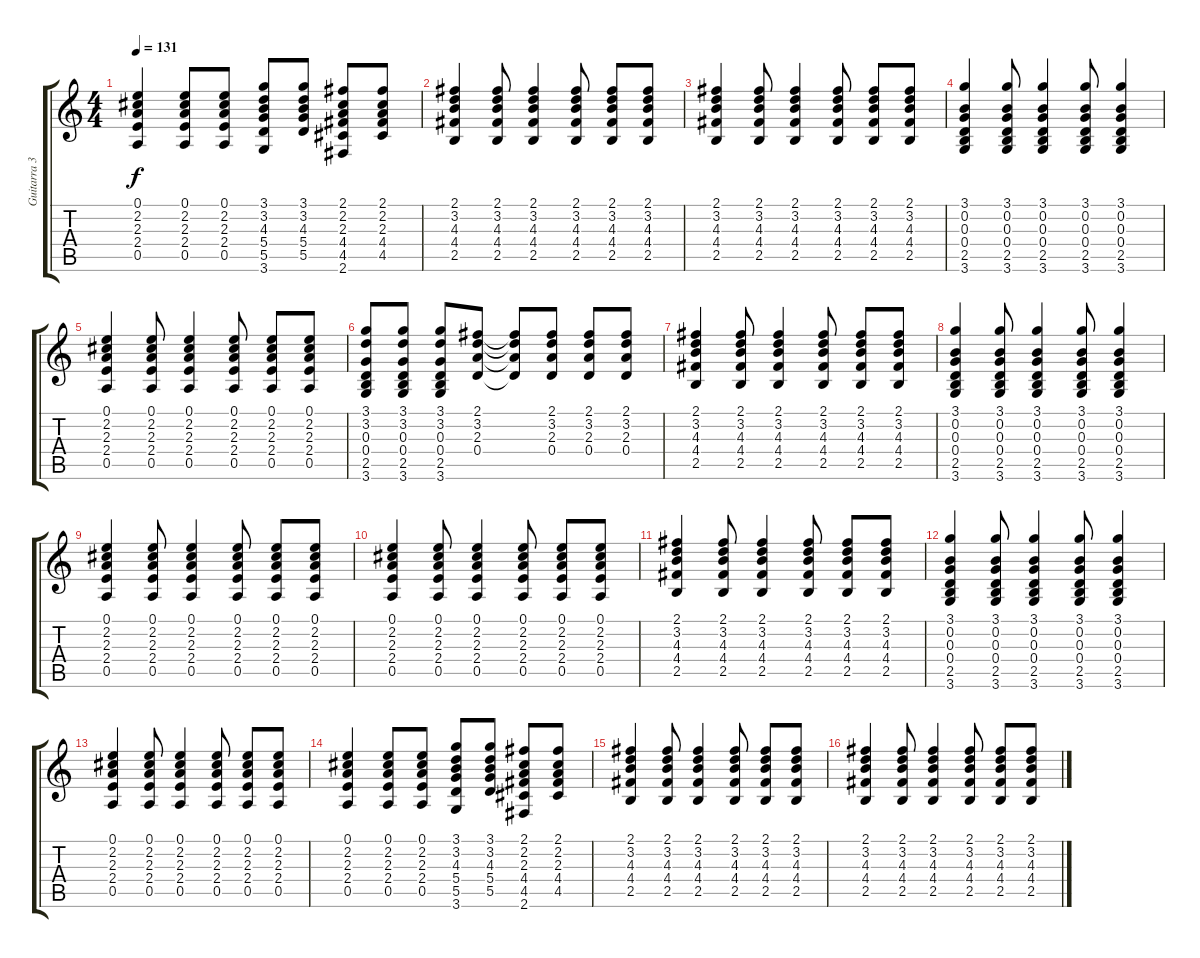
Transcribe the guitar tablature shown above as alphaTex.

\track ("Guitarra 3" "Guitarra 3") {instrument acousticguitarsteel}
\staff {score tabs}
\tuning (E4 B3 G3 D3 A2 E2) {hide}
\ts (4 4)
\tempo 131
\clef g2
\ks c
(0.1 2.2 2.3 2.4 0.5).4{dy f} (0.1 2.2 2.3 2.4 0.5).8 (0.1 2.2 2.3 2.4 0.5).8 (3.1 3.2 4.3 5.4 5.5 3.6).8 (3.1 3.2 4.3 5.4 5.5).8 (2.1 2.2 2.3 4.4 4.5 2.6).8 (2.1 2.2 2.3 4.4 4.5).8 |
(2.1 3.2 4.3 4.4 2.5).4 (2.1 3.2 4.3 4.4 2.5).8 (2.1 3.2 4.3 4.4 2.5).4 (2.1 3.2 4.3 4.4 2.5).8 (2.1 3.2 4.3 4.4 2.5).8 (2.1 3.2 4.3 4.4 2.5).8 |
(2.1 3.2 4.3 4.4 2.5).4 (2.1 3.2 4.3 4.4 2.5).8 (2.1 3.2 4.3 4.4 2.5).4 (2.1 3.2 4.3 4.4 2.5).8 (2.1 3.2 4.3 4.4 2.5).8 (2.1 3.2 4.3 4.4 2.5).8 |
(3.1 0.2 0.3 0.4 2.5 3.6).4 (3.1 0.2 0.3 0.4 2.5 3.6).8 (3.1 0.2 0.3 0.4 2.5 3.6).4 (3.1 0.2 0.3 0.4 2.5 3.6).8 (3.1 0.2 0.3 0.4 2.5 3.6).4 |
(0.1 2.2 2.3 2.4 0.5).4 (0.1 2.2 2.3 2.4 0.5).8 (0.1 2.2 2.3 2.4 0.5).4 (0.1 2.2 2.3 2.4 0.5).8 (0.1 2.2 2.3 2.4 0.5).8 (0.1 2.2 2.3 2.4 0.5).8 |
(3.1 3.2 0.3 0.4 2.5 3.6).8 (3.1 3.2 0.3 0.4 2.5 3.6).8 (3.1 3.2 0.3 0.4 2.5 3.6).8 (2.1 3.2 2.3 0.4).8 (2.1{t} 3.2{t} 2.3{t} 0.4{t}).8 (2.1 3.2 2.3 0.4).8 (2.1 3.2 2.3 0.4).8 (2.1 3.2 2.3 0.4).8 |
(2.1 3.2 4.3 4.4 2.5).4 (2.1 3.2 4.3 4.4 2.5).8 (2.1 3.2 4.3 4.4 2.5).4 (2.1 3.2 4.3 4.4 2.5).8 (2.1 3.2 4.3 4.4 2.5).8 (2.1 3.2 4.3 4.4 2.5).8 |
(3.1 0.2 0.3 0.4 2.5 3.6).4 (3.1 0.2 0.3 0.4 2.5 3.6).8 (3.1 0.2 0.3 0.4 2.5 3.6).4 (3.1 0.2 0.3 0.4 2.5 3.6).8 (3.1 0.2 0.3 0.4 2.5 3.6).4 |
(0.1 2.2 2.3 2.4 0.5).4 (0.1 2.2 2.3 2.4 0.5).8 (0.1 2.2 2.3 2.4 0.5).4 (0.1 2.2 2.3 2.4 0.5).8 (0.1 2.2 2.3 2.4 0.5).8 (0.1 2.2 2.3 2.4 0.5).8 |
(0.1 2.2 2.3 2.4 0.5).4 (0.1 2.2 2.3 2.4 0.5).8 (0.1 2.2 2.3 2.4 0.5).4 (0.1 2.2 2.3 2.4 0.5).8 (0.1 2.2 2.3 2.4 0.5).8 (0.1 2.2 2.3 2.4 0.5).8 |
(2.1 3.2 4.3 4.4 2.5).4 (2.1 3.2 4.3 4.4 2.5).8 (2.1 3.2 4.3 4.4 2.5).4 (2.1 3.2 4.3 4.4 2.5).8 (2.1 3.2 4.3 4.4 2.5).8 (2.1 3.2 4.3 4.4 2.5).8 |
(3.1 0.2 0.3 0.4 2.5 3.6).4 (3.1 0.2 0.3 0.4 2.5 3.6).8 (3.1 0.2 0.3 0.4 2.5 3.6).4 (3.1 0.2 0.3 0.4 2.5 3.6).8 (3.1 0.2 0.3 0.4 2.5 3.6).4 |
(0.1 2.2 2.3 2.4 0.5).4 (0.1 2.2 2.3 2.4 0.5).8 (0.1 2.2 2.3 2.4 0.5).4 (0.1 2.2 2.3 2.4 0.5).8 (0.1 2.2 2.3 2.4 0.5).8 (0.1 2.2 2.3 2.4 0.5).8 |
(0.1 2.2 2.3 2.4 0.5).4 (0.1 2.2 2.3 2.4 0.5).8 (0.1 2.2 2.3 2.4 0.5).8 (3.1 3.2 4.3 5.4 5.5 3.6).8 (3.1 3.2 4.3 5.4 5.5).8 (2.1 2.2 2.3 4.4 4.5 2.6).8 (2.1 2.2 2.3 4.4 4.5).8 |
(2.1 3.2 4.3 4.4 2.5).4 (2.1 3.2 4.3 4.4 2.5).8 (2.1 3.2 4.3 4.4 2.5).4 (2.1 3.2 4.3 4.4 2.5).8 (2.1 3.2 4.3 4.4 2.5).8 (2.1 3.2 4.3 4.4 2.5).8 |
(2.1 3.2 4.3 4.4 2.5).4 (2.1 3.2 4.3 4.4 2.5).8 (2.1 3.2 4.3 4.4 2.5).4 (2.1 3.2 4.3 4.4 2.5).8 (2.1 3.2 4.3 4.4 2.5).8 (2.1 3.2 4.3 4.4 2.5).8
